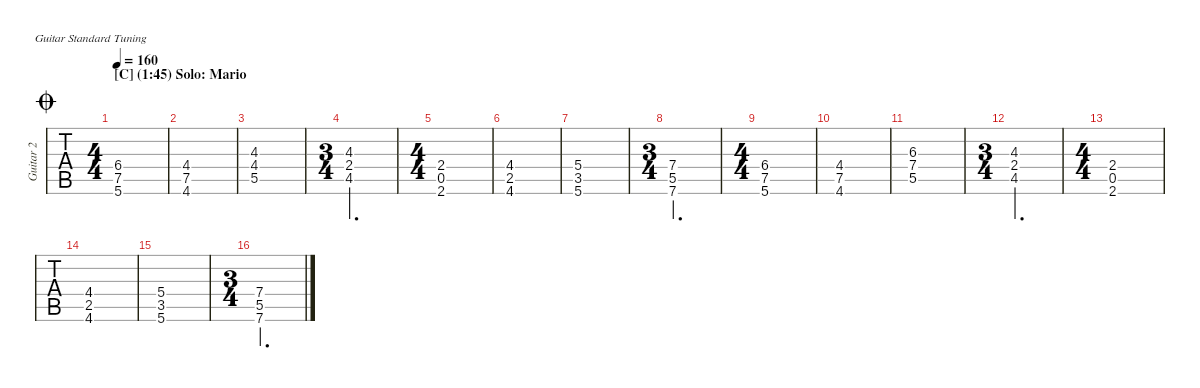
\defaultSystemsLayout 4
\hideDynamics
\bracketExtendMode nobrackets
\multiTrackTrackNamePolicy allsystems
\firstSystemTrackNameMode fullname
\otherSystemsTrackNameMode fullname
\otherSystemsTrackNameOrientation horizontal
\track ("Guitar 2" "Guitar 2") {instrument overdrivenguitar}
\staff {tabs}
\tuning (E4 B3 G3 D3 A2 E2)
\ts (4 4)
\section ("C" "(1:45) Solo: Mario")
\scale
1.05141
\jump coda
\tempo 160
\accidentals auto
\clef g2
\ottava regular
\simile none
\ks c
(6.4{acc #} 7.5 5.6).1{dy mf} |
\scale
0.991823 (4.4{acc #} 7.5 4.6{acc #}).1 |
\scale
0.981158 (5.5 4.4{acc #} 4.3).1 |
\ts (3 4)
\scale
0.975613 (4.3 2.4 4.5{acc #}).2{d} |
\ts (4 4)
\scale
1.05964 (2.4 0.5 2.6{acc #}).1 |
\scale
0.976637 (4.4{acc #} 2.5 4.6{acc #}).1 |
\scale
0.987302 (5.4 3.5 5.6).1 |
\ts (3 4)
\scale
0.976424 (7.4 5.5 7.6).2{d} |
\ts (4 4)
\scale
1.02063 (6.4{acc #} 7.5 5.6).1 |
\scale
0.979369 (4.4{acc #} 7.5 4.6{acc #}).1 |
\scale
1.02053 (6.3{acc #} 7.4 5.5).1 |
\ts (3 4)
\scale
0.97947 (4.3 2.4 4.5{acc #}).2{d} |
\ts (4 4)
\scale
1.02447 (2.4 0.5 2.6{acc #}).1 |
\scale
0.975533 (4.4{acc #} 2.5 4.6{acc #}).1 |
\scale
1.01845 (5.4 3.5 5.6).1 |
\ts (3 4)
\scale
0.981554 (7.4 5.5 7.6).2{d}
